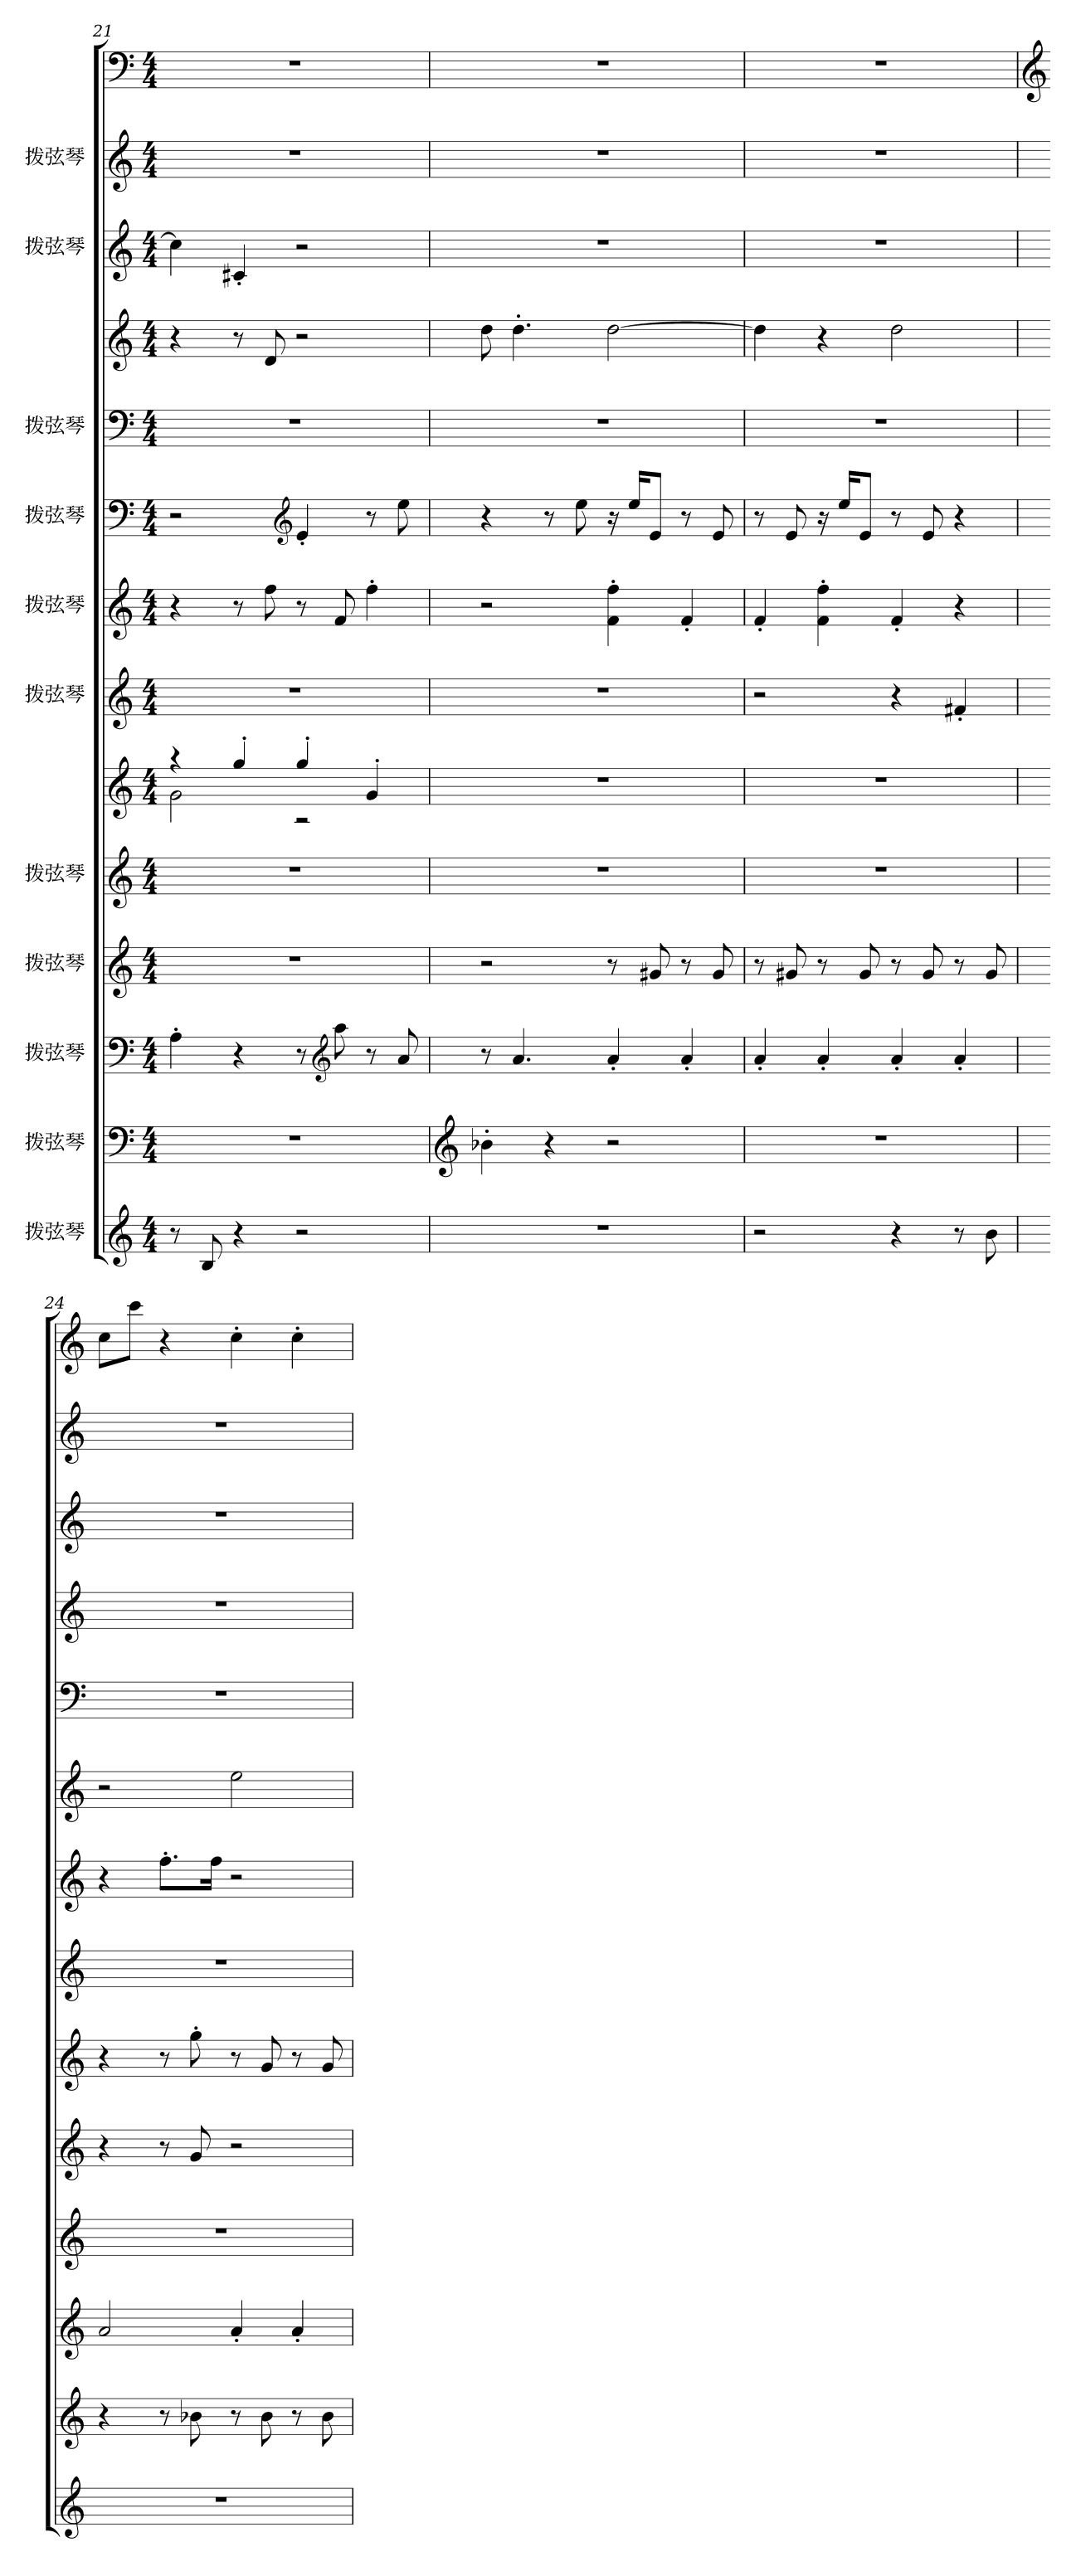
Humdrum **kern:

**kern	**kern	**kern	**kern	**kern	**kern	**kern	**kern	**kern	**kern	**kern	**kern	**kern	**kern
*part11	*part10	*part9	*part8	*part7	*part7	*part6	*part5	*part4	*part3	*part3	*part2	*part1	*part1
*staff14	*staff13	*staff12	*staff11	*staff10	*staff9	*staff8	*staff7	*staff6	*staff5	*staff4	*staff3	*staff2	*staff1
*I"拨弦琴	*I"拨弦琴	*I"拨弦琴	*I"拨弦琴	*I"拨弦琴	*	*I"拨弦琴	*I"拨弦琴	*I"拨弦琴	*I"拨弦琴	*	*I"拨弦琴	*I"拨弦琴	*
*clefG2	*clefF4	*clefF4	*clefG2	*clefG2	*clefG2	*clefG2	*clefG2	*clefF4	*clefF4	*clefG2	*clefG2	*clefG2	*clefF4
*k[]	*k[]	*k[]	*k[]	*k[]	*k[]	*k[]	*k[]	*k[]	*k[]	*k[]	*k[]	*k[]	*k[]
*M4/4	*M4/4	*M4/4	*M4/4	*M4/4	*M4/4	*M4/4	*M4/4	*M4/4	*M4/4	*M4/4	*M4/4	*M4/4	*M4/4
=21	=21	=21	=21	=21	=21	=21	=21	=21	=21	=21	=21	=21	=21
*	*	*	*	*	*^	*	*	*	*	*	*	*	*
8r	1r	4A'\	1r	1r	4r	2g\	1r	4r	2r	1r	4r	4cc#\]	1r	1r
8B/	.	.	.	.	.	.	.	.	.	.	.	.	.	.
4r	.	4r	.	.	4gg'/	.	.	8r	.	.	8r	4c#X'/	.	.
.	.	.	.	.	.	.	.	8ff\	.	.	8d/	.	.	.
*	*	*	*	*	*	*	*	*	*clefG2	*	*	*	*	*
2r	.	8r	.	.	4gg'/	2r	.	8r	4e'/	.	2r	2r	.	.
*	*	*clefG2	*	*	*	*	*	*	*	*	*	*	*	*
.	.	8aa\	.	.	.	.	.	8f/	.	.	.	.	.	.
.	.	8r	.	.	4g'/	.	.	4ff'\	8r	.	.	.	.	.
.	.	8a/	.	.	.	.	.	.	8ee\	.	.	.	.	.
*	*	*	*	*	*v	*v	*	*	*	*	*	*	*	*
=22	=22	=22	=22	=22	=22	=22	=22	=22	=22	=22	=22	=22	=22
*	*clefG2	*	*	*	*	*	*	*	*	*	*	*	*
1r	4b-X'\	8r	2r	1r	1r	1r	2r	4r	1r	8dd\	1r	1r	1r
.	.	4.a/	.	.	.	.	.	.	.	4.dd'\	.	.	.
.	4r	.	.	.	.	.	.	8r	.	.	.	.	.
.	.	.	.	.	.	.	.	8ee\	.	.	.	.	.
.	2r	4a'/	8r	.	.	.	4f\' 4ff\'	16r	.	[2dd\	.	.	.
.	.	.	.	.	.	.	.	16ee/KL	.	.	.	.	.
.	.	.	8g#X/	.	.	.	.	8e/J	.	.	.	.	.
.	.	4a'/	8r	.	.	.	4f'/	8r	.	.	.	.	.
.	.	.	8g#/	.	.	.	.	8e/	.	.	.	.	.
!!LO:PB:g=z
=23	=23	=23	=23	=23	=23	=23	=23	=23	=23	=23	=23	=23	=23
2r	1r	4a'/	8r	1r	1r	2r	4f'/	8r	1r	4dd\]	1r	1r	1r
.	.	.	8g#X/	.	.	.	.	8e/	.	.	.	.	.
.	.	4a'/	8r	.	.	.	4f\' 4ff\'	16r	.	4r	.	.	.
.	.	.	.	.	.	.	.	16ee/KL	.	.	.	.	.
.	.	.	8g#/	.	.	.	.	8e/J	.	.	.	.	.
4r	.	4a'/	8r	.	.	4r	4f'/	8r	.	2dd\	.	.	.
.	.	.	8g#/	.	.	.	.	8e/	.	.	.	.	.
8r	.	4a'/	8r	.	.	4f#X'/	4r	4r	.	.	.	.	.
8b\	.	.	8g#/	.	.	.	.	.	.	.	.	.	.
=24	=24	=24	=24	=24	=24	=24	=24	=24	=24	=24	=24	=24	=24
*	*	*	*	*	*	*	*	*	*	*	*	*	*clefG2
1r	4r	2a/	1r	4r	4r	1r	4r	2r	1r	1r	1r	1r	8cc\L
.	.	.	.	.	.	.	.	.	.	.	.	.	8ccc\J
.	8r	.	.	8r	8r	.	8.ff'\L	.	.	.	.	.	4r
.	8b-X\	.	.	8g/	8gg'\	.	.	.	.	.	.	.	.
.	.	.	.	.	.	.	16ff\Jk	.	.	.	.	.	.
.	8r	4a'/	.	2r	8r	.	2r	2ee\	.	.	.	.	4cc'\
.	8b-\	.	.	.	8g/	.	.	.	.	.	.	.	.
.	8r	4a'/	.	.	8r	.	.	.	.	.	.	.	4cc'\
.	8b-\	.	.	.	8g/	.	.	.	.	.	.	.	.
=	=	=	=	=	=	=	=	=	=	=	=	=	=
*-	*-	*-	*-	*-	*-	*-	*-	*-	*-	*-	*-	*-	*-
